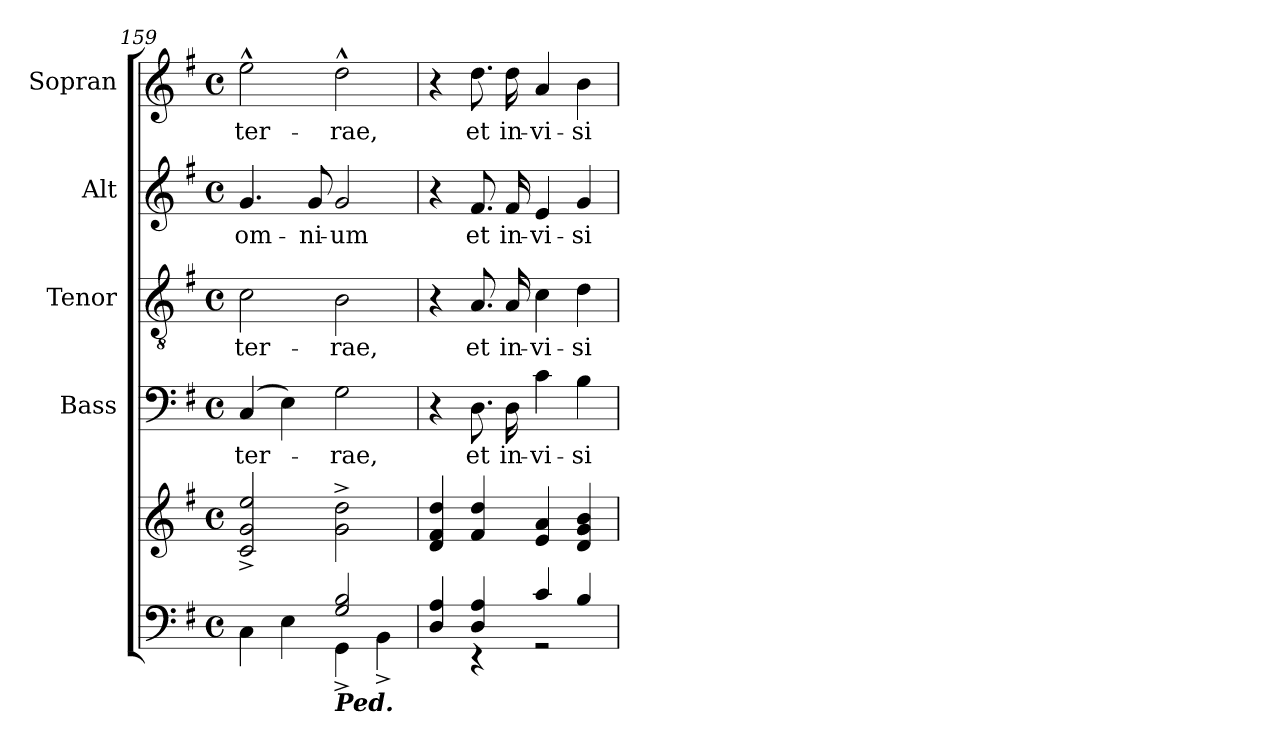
**kern	**kern	**kern	**text	**kern	**text	**kern	**text	**kern	**text
*part5	*part5	*part4	*part4	*part3	*part3	*part2	*part2	*part1	*part1
*staff6	*staff5	*staff4	*staff4	*staff3	*staff3	*staff2	*staff2	*staff1	*staff1
*	*	*I"Bass	*	*I"Tenor	*	*I"Alt	*	*I"Sopran	*
*	*	*I'B.	*	*I'T.	*	*I'A.	*	*I'S.	*
*clefF4	*clefG2	*clefF4	*	*clefGv2	*	*clefG2	*	*clefG2	*
*k[f#]	*k[f#]	*k[f#]	*	*k[f#]	*	*k[f#]	*	*k[f#]	*
*G:	*G:	*G:	*	*G:	*	*G:	*	*G:	*
*M4/4	*M4/4	*M4/4	*	*M4/4	*	*M4/4	*	*M4/4	*
*met(c)	*met(c)	*met(c)	*	*met(c)	*	*met(c)	*	*met(c)	*
=159	=159	=159	=159	=159	=159	=159	=159	=159	=159
*^	*	*	*	*	*	*	*	*	*
!	!	!	!	!LO:LY:b	!	!LO:LY:b	!	!LO:LY:b	!	!LO:LY:b
2ryy	4C\	2c/^< 2g/^< 2ee/^<	(4C/	ter-	2c\	ter-	4.g/	om-	2ee^^>\	ter-
.	4E\	.	4E\)	.	.	.	.	.	.	.
!	!	!	!	!	!	!	!	!LO:LY:b	!	!
.	.	.	.	.	.	.	8g/	-ni-	.	.
!LO:TX:b:Bi:t=Ped.	!	!	!	!	!	!	!	!	!	!
!	!	!	!	!LO:LY:b	!	!LO:LY:b	!	!LO:LY:b	!	!LO:LY:b
2G/ 2B/	4GG^<\	2g\^< 2dd\^<	2G\	-rae,	2B\	-rae,	2g/	-um	2dd^^>\	-rae,
.	4BB^<\	.	.	.	.	.	.	.	.	.
!!LO:LB:g=z
=160	=160	=160	=160	=160	=160	=160	=160	=160	=160	=160
4D/ 4A/	4ryy	4d/ 4f#/ 4dd/	4r	.	4r	.	4r	.	4r	.
!	!	!	!	!LO:LY:b	!	!LO:LY:b	!	!LO:LY:b	!	!LO:LY:b
4D/ 4A/	4rEE	4f#/ 4dd/	8.D\	et	8.A/	et	8.f#/	et	8.dd\	et
!	!	!	!	!LO:LY:b	!	!LO:LY:b	!	!LO:LY:b	!	!LO:LY:b
.	.	.	16D\	in-	16A/	in-	16f#/	in-	16dd\	in-
!	!	!	!	!LO:LY:b	!	!LO:LY:b	!	!LO:LY:b	!	!LO:LY:b
4c/	2rAA	4e/ 4a/	4c\	-vi-	4c\	-vi-	4e/	-vi-	4a/	-vi-
!	!	!	!	!LO:LY:b	!	!LO:LY:b	!	!LO:LY:b	!	!LO:LY:b
4B/	.	4d/ 4g/ 4b/	4B\	-si-	4d\	-si-	4g/	-si-	4b\	-si-
*v	*v	*	*	*	*	*	*	*	*	*
=	=	=	=	=	=	=	=	=	=
*-	*-	*-	*-	*-	*-	*-	*-	*-	*-
